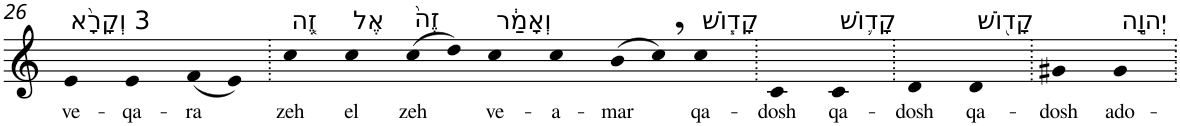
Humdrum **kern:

**kern	**text
*part1	*part1
*staff1	*staff1
*I"Piano	*
*I'Pno	*
!!LO:PB:g=z
*clefG2	*
*k[]	*
=26	=26
!LO:TX:a:t=3 וְקָרָ֨א	!
!	!LO:LY:b
4e	ve-
!	!LO:LY:b
4e	-qa-
!	!LO:LY:b
(8f	-ra
8e)	.
=27.	=27.
!LO:TX:a:t=זֶ֤ה	!
!	!LO:LY:b
4cc	zeh
!LO:TX:a:t=אֶל	!
!	!LO:LY:b
4cc	el
!LO:TX:a:t=זֶה֙	!
!	!LO:LY:b
(8cc	zeh
8dd)	.
!LO:TX:a:t=וְאָמַ֔ר	!
!	!LO:LY:b
4cc	ve-
!	!LO:LY:b
4cc	-a-
!	!LO:LY:b
(8b	-mar
8cc,)	.
!LO:TX:a:t=קָד֧וֹשׁ	!
!	!LO:LY:b
4cc	qa-
=28.	=28.
!	!LO:LY:b
4c	-dosh
!LO:TX:a:t=קָד֛וֹשׁ	!
!	!LO:LY:b
4c	qa-
=29.	=29.
!	!LO:LY:b
4d	-dosh
!LO:TX:a:t=קָד֖וֹשׁ	!
!	!LO:LY:b
4d	qa-
=30.	=30.
!	!LO:LY:b
4g#X	-dosh
!LO:TX:a:t=יְהוָ֣ה	!
!	!LO:LY:b
4g#	ado-
=.	=.
*-	*-
